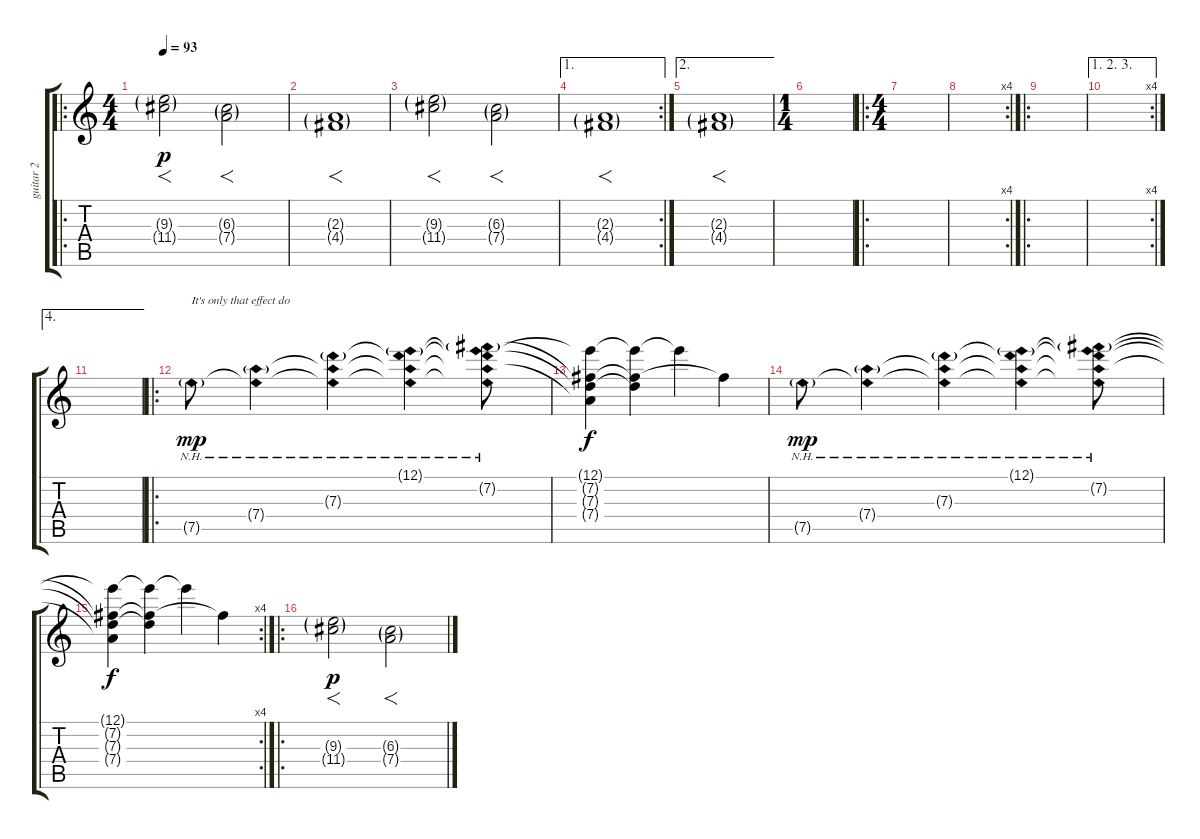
\track ("guitar 2" "guitar 2") {instrument electricguitarjazz}
\staff {score tabs}
\tuning (E4 B3 G3 D3 A2 E2) {hide}
\ro
\ts (4 4)
\tempo 93
\clef g2
\ks c
(9.3{g} 11.4{g}).2{f dy p volume 13 instrument overdrivenguitar} (6.3{g} 7.4{g}).2{f} |
(2.3{g} 4.4{g}).1{f} |
(9.3{g} 11.4{g}).2{f volume 13 instrument overdrivenguitar} (6.3{g} 7.4{g}).2{f} |
\ae 1
\rc 2
(2.3{g} 4.4{g}).1{f} |
\ae 2
(2.3{g} 4.4{g}).1{f} |
\ts (1 4)
|
\ro
\ts (4 4)
|
\rc 4
|
\ro
|
\ae (1 2 3)
\rc 4
|
\ae 4
|
\ro
7.5{nh g}.8{txt "It's only that effect do" dy mp volume 9 instrument fx5brightness} (7.4{nh g} 7.5{nh t}).4 (7.3{nh g} 7.4{nh t} 7.5{nh t}).4 (12.1{nh g} 7.3{nh t} 7.4{nh t} 7.5{nh t}).4 (12.1{nh t} 7.2{nh g} 7.3{nh t} 7.4{nh t} 7.5{nh t}).8 |
(12.1{t} 7.2{t} 7.3{t} 7.4{t}).4{dy f} (12.1{t} 7.2{t} 7.3{t}).4 12.1{t}.4 7.2{t}.4 |
7.5{nh g}.8{dy mp} (7.4{nh g} 7.5{nh t}).4 (7.3{nh g} 7.4{nh t} 7.5{nh t}).4 (12.1{nh g} 7.3{nh t} 7.4{nh t} 7.5{nh t}).4 (12.1{nh t} 7.2{nh g} 7.3{nh t} 7.4{nh t} 7.5{nh t}).8 |
\rc 4
(12.1{t} 7.2{t} 7.3{t} 7.4{t}).4{dy f} (12.1{t} 7.2{t} 7.3{t}).4 12.1{t}.4 7.2{t}.4 |
\ro
(9.3{g} 11.4{g}).2{f dy p volume 13 instrument overdrivenguitar} (6.3{g} 7.4{g}).2{f}
